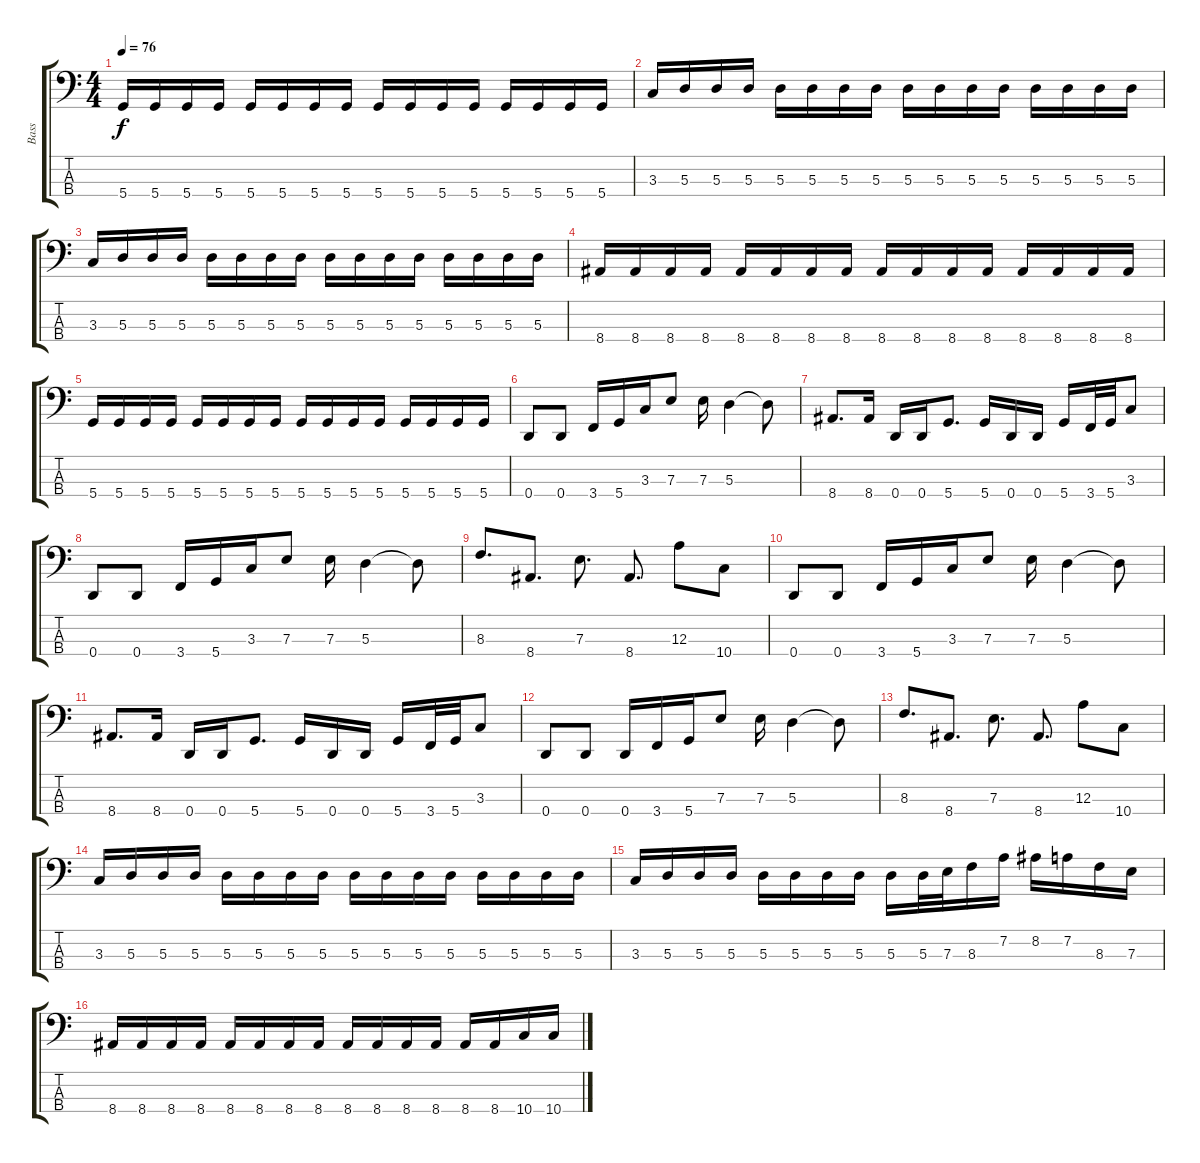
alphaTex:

\track ("Bass" "Bass") {instrument electricbassfinger}
\staff {score tabs}
\tuning (G2 D2 A1 D1) {hide}
\ts (4 4)
\tempo 76
\clef f4
\ks c
5.4.16{dy f} 5.4.16 5.4.16 5.4.16 5.4.16 5.4.16 5.4.16 5.4.16 5.4.16 5.4.16 5.4.16 5.4.16 5.4.16 5.4.16 5.4.16 5.4.16 |
3.3.16 5.3.16 5.3.16 5.3.16 5.3.16 5.3.16 5.3.16 5.3.16 5.3.16 5.3.16 5.3.16 5.3.16 5.3.16 5.3.16 5.3.16 5.3.16 |
3.3.16 5.3.16 5.3.16 5.3.16 5.3.16 5.3.16 5.3.16 5.3.16 5.3.16 5.3.16 5.3.16 5.3.16 5.3.16 5.3.16 5.3.16 5.3.16 |
8.4.16 8.4.16 8.4.16 8.4.16 8.4.16 8.4.16 8.4.16 8.4.16 8.4.16 8.4.16 8.4.16 8.4.16 8.4.16 8.4.16 8.4.16 8.4.16 |
5.4.16 5.4.16 5.4.16 5.4.16 5.4.16 5.4.16 5.4.16 5.4.16 5.4.16 5.4.16 5.4.16 5.4.16 5.4.16 5.4.16 5.4.16 5.4.16 |
0.4.8 0.4.8 3.4.16 5.4.16 3.3.16 7.3.8 7.3.16 5.3.4 5.3{t}.8 |
8.4.8{d} 8.4.16 0.4.16 0.4.16 5.4.8{d} 5.4.16 0.4.16 0.4.16 5.4.16 3.4.32 5.4.32 3.3.8 |
0.4.8 0.4.8 3.4.16 5.4.16 3.3.16 7.3.8 7.3.16 5.3.4 5.3{t}.8 |
8.3.8{d} 8.4.8{d} 7.3.8{d} 8.4.8{d} 12.3.8 10.4.8 |
0.4.8 0.4.8 3.4.16 5.4.16 3.3.16 7.3.8 7.3.16 5.3.4 5.3{t}.8 |
8.4.8{d} 8.4.16 0.4.16 0.4.16 5.4.8{d} 5.4.16 0.4.16 0.4.16 5.4.16 3.4.32 5.4.32 3.3.8 |
0.4.8 0.4.8 0.4.16 3.4.16 5.4.16 7.3.8 7.3.16 5.3.4 5.3{t}.8 |
8.3.8{d} 8.4.8{d} 7.3.8{d} 8.4.8{d} 12.3.8 10.4.8 |
3.3.16 5.3.16 5.3.16 5.3.16 5.3.16 5.3.16 5.3.16 5.3.16 5.3.16 5.3.16 5.3.16 5.3.16 5.3.16 5.3.16 5.3.16 5.3.16 |
3.3.16 5.3.16 5.3.16 5.3.16 5.3.16 5.3.16 5.3.16 5.3.16 5.3.16 5.3.32 7.3.32 8.3.16 7.2.16 8.2.16 7.2.16 8.3.16 7.3.16 |
8.4.16 8.4.16 8.4.16 8.4.16 8.4.16 8.4.16 8.4.16 8.4.16 8.4.16 8.4.16 8.4.16 8.4.16 8.4.16 8.4.16 10.4.16 10.4.16
